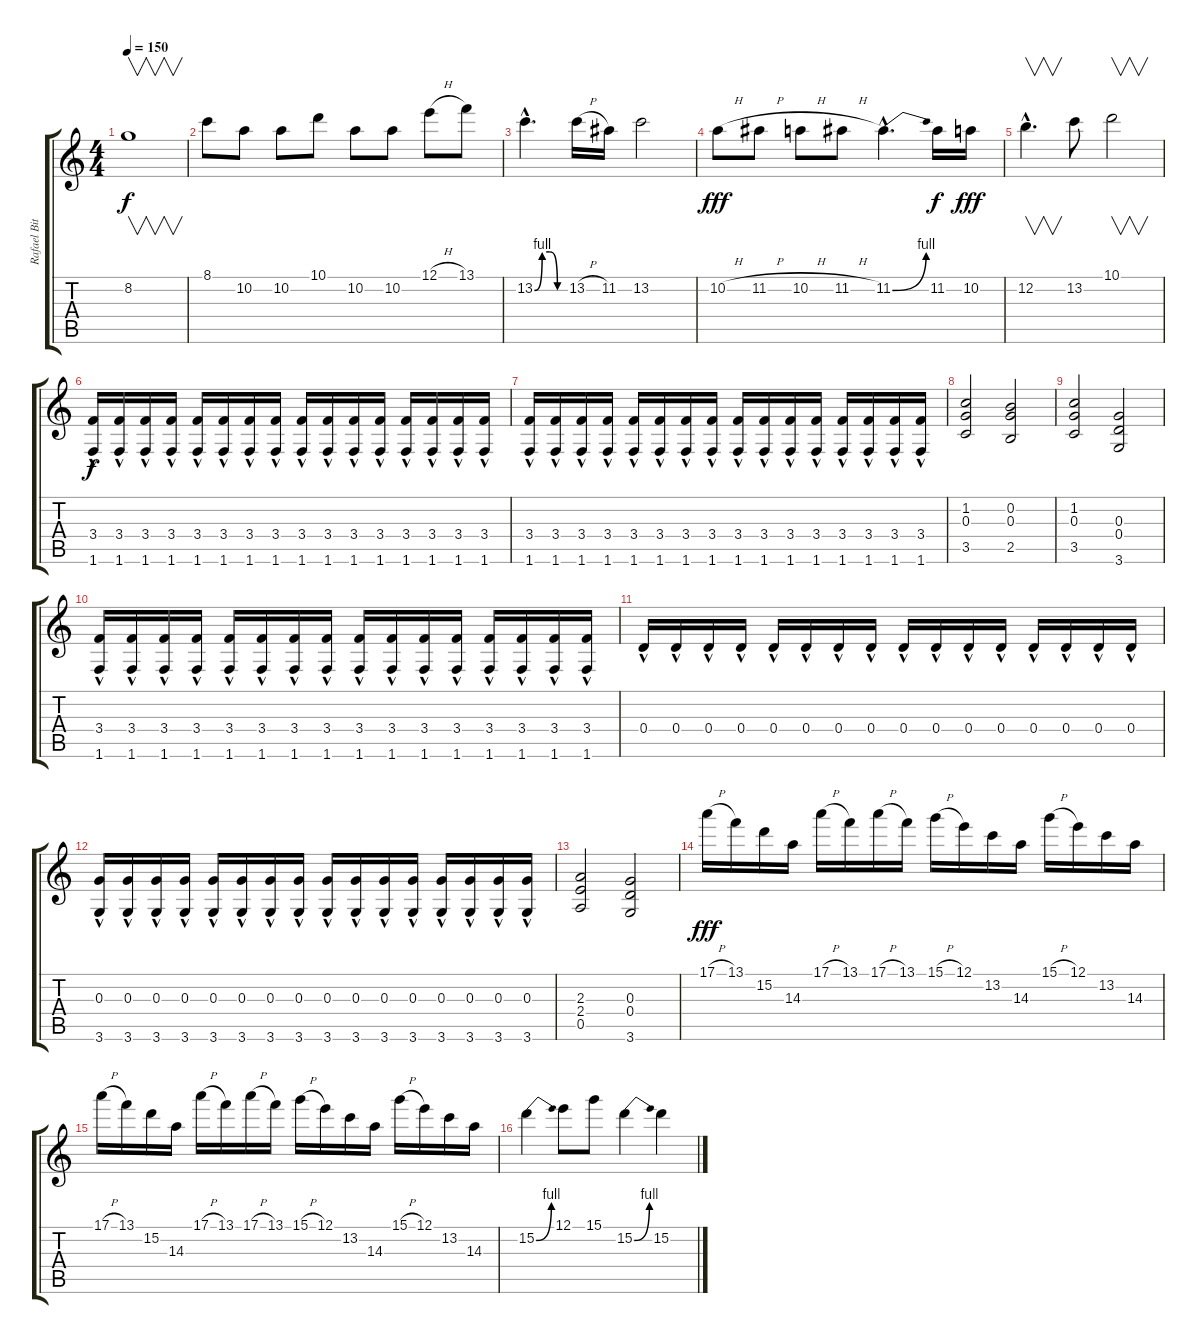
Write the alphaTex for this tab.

\track ("Rafael Bittencourt" "Rafael Bit") {instrument distortionguitar}
\staff {score tabs}
\tuning (E4 B3 G3 D3 A2 E2) {hide}
\ts (4 4)
\tempo 150
\clef g2
\ks c
8.2.1{v dy f} |
8.1.8 10.2.8 10.2.8 10.1.8 10.2.8 10.2.8 12.1{h}.8 13.1.8 |
13.2{be (custom 0 0 15 4 30 4 45 0 60 0) hac}.4{d} 13.2{h}.16 11.2.16 13.2.2 |
10.2{h}.8{dy fff} 11.2{h}.8 10.2{h}.8 11.2{h}.8 11.2{be (bend 0 0 60 4) hac}.4{d} 11.2.16{dy f} 10.2.16{dy fff} |
12.2{hac}.4{v d} 13.2.8 10.1.2{v} |
(3.4{hac} 1.6{hac}).16{dy f} (3.4{hac} 1.6{hac}).16 (3.4{hac} 1.6{hac}).16 (3.4{hac} 1.6{hac}).16 (3.4{hac} 1.6{hac}).16 (3.4{hac} 1.6{hac}).16 (3.4{hac} 1.6{hac}).16 (3.4{hac} 1.6{hac}).16 (3.4{hac} 1.6{hac}).16 (3.4{hac} 1.6{hac}).16 (3.4{hac} 1.6{hac}).16 (3.4{hac} 1.6{hac}).16 (3.4{hac} 1.6{hac}).16 (3.4{hac} 1.6{hac}).16 (3.4{hac} 1.6{hac}).16 (3.4{hac} 1.6{hac}).16 |
(3.4{hac} 1.6{hac}).16 (3.4{hac} 1.6{hac}).16 (3.4{hac} 1.6{hac}).16 (3.4{hac} 1.6{hac}).16 (3.4{hac} 1.6{hac}).16 (3.4{hac} 1.6{hac}).16 (3.4{hac} 1.6{hac}).16 (3.4{hac} 1.6{hac}).16 (3.4{hac} 1.6{hac}).16 (3.4{hac} 1.6{hac}).16 (3.4{hac} 1.6{hac}).16 (3.4{hac} 1.6{hac}).16 (3.4{hac} 1.6{hac}).16 (3.4{hac} 1.6{hac}).16 (3.4{hac} 1.6{hac}).16 (3.4{hac} 1.6{hac}).16 |
(1.2 0.3 3.5).2 (0.2 0.3 2.5).2 |
(1.2 0.3 3.5).2 (0.3 0.4 3.6).2 |
(3.4{hac} 1.6{hac}).16 (3.4{hac} 1.6{hac}).16 (3.4{hac} 1.6{hac}).16 (3.4{hac} 1.6{hac}).16 (3.4{hac} 1.6{hac}).16 (3.4{hac} 1.6{hac}).16 (3.4{hac} 1.6{hac}).16 (3.4{hac} 1.6{hac}).16 (3.4{hac} 1.6{hac}).16 (3.4{hac} 1.6{hac}).16 (3.4{hac} 1.6{hac}).16 (3.4{hac} 1.6{hac}).16 (3.4{hac} 1.6{hac}).16 (3.4{hac} 1.6{hac}).16 (3.4{hac} 1.6{hac}).16 (3.4{hac} 1.6{hac}).16 |
0.4{hac}.16 0.4{hac}.16 0.4{hac}.16 0.4{hac}.16 0.4{hac}.16 0.4{hac}.16 0.4{hac}.16 0.4{hac}.16 0.4{hac}.16 0.4{hac}.16 0.4{hac}.16 0.4{hac}.16 0.4{hac}.16 0.4{hac}.16 0.4{hac}.16 0.4{hac}.16 |
(0.3{hac} 3.6{hac}).16 (0.3{hac} 3.6{hac}).16 (0.3{hac} 3.6{hac}).16 (0.3{hac} 3.6{hac}).16 (0.3{hac} 3.6{hac}).16 (0.3{hac} 3.6{hac}).16 (0.3{hac} 3.6{hac}).16 (0.3{hac} 3.6{hac}).16 (0.3{hac} 3.6{hac}).16 (0.3{hac} 3.6{hac}).16 (0.3{hac} 3.6{hac}).16 (0.3{hac} 3.6{hac}).16 (0.3{hac} 3.6{hac}).16 (0.3{hac} 3.6{hac}).16 (0.3{hac} 3.6{hac}).16 (0.3{hac} 3.6{hac}).16 |
(2.3 2.4 0.5).2 (0.3 0.4 3.6).2 |
17.1{h}.16{dy fff volume 16 balance 8} 13.1.16 15.2.16 14.3.16 17.1{h}.16 13.1.16 17.1{h}.16 13.1.16 15.1{h}.16 12.1.16 13.2.16 14.3.16 15.1{h}.16 12.1.16 13.2.16 14.3.16 |
17.1{h}.16{volume 16 balance 8} 13.1.16 15.2.16 14.3.16 17.1{h}.16 13.1.16 17.1{h}.16 13.1.16 15.1{h}.16 12.1.16 13.2.16 14.3.16 15.1{h}.16 12.1.16 13.2.16 14.3.16 |
15.2{be (bend 0 0 60 4)}.4 12.1.8 15.1.8 15.2{be (bend 0 0 60 4)}.4 15.2.4
